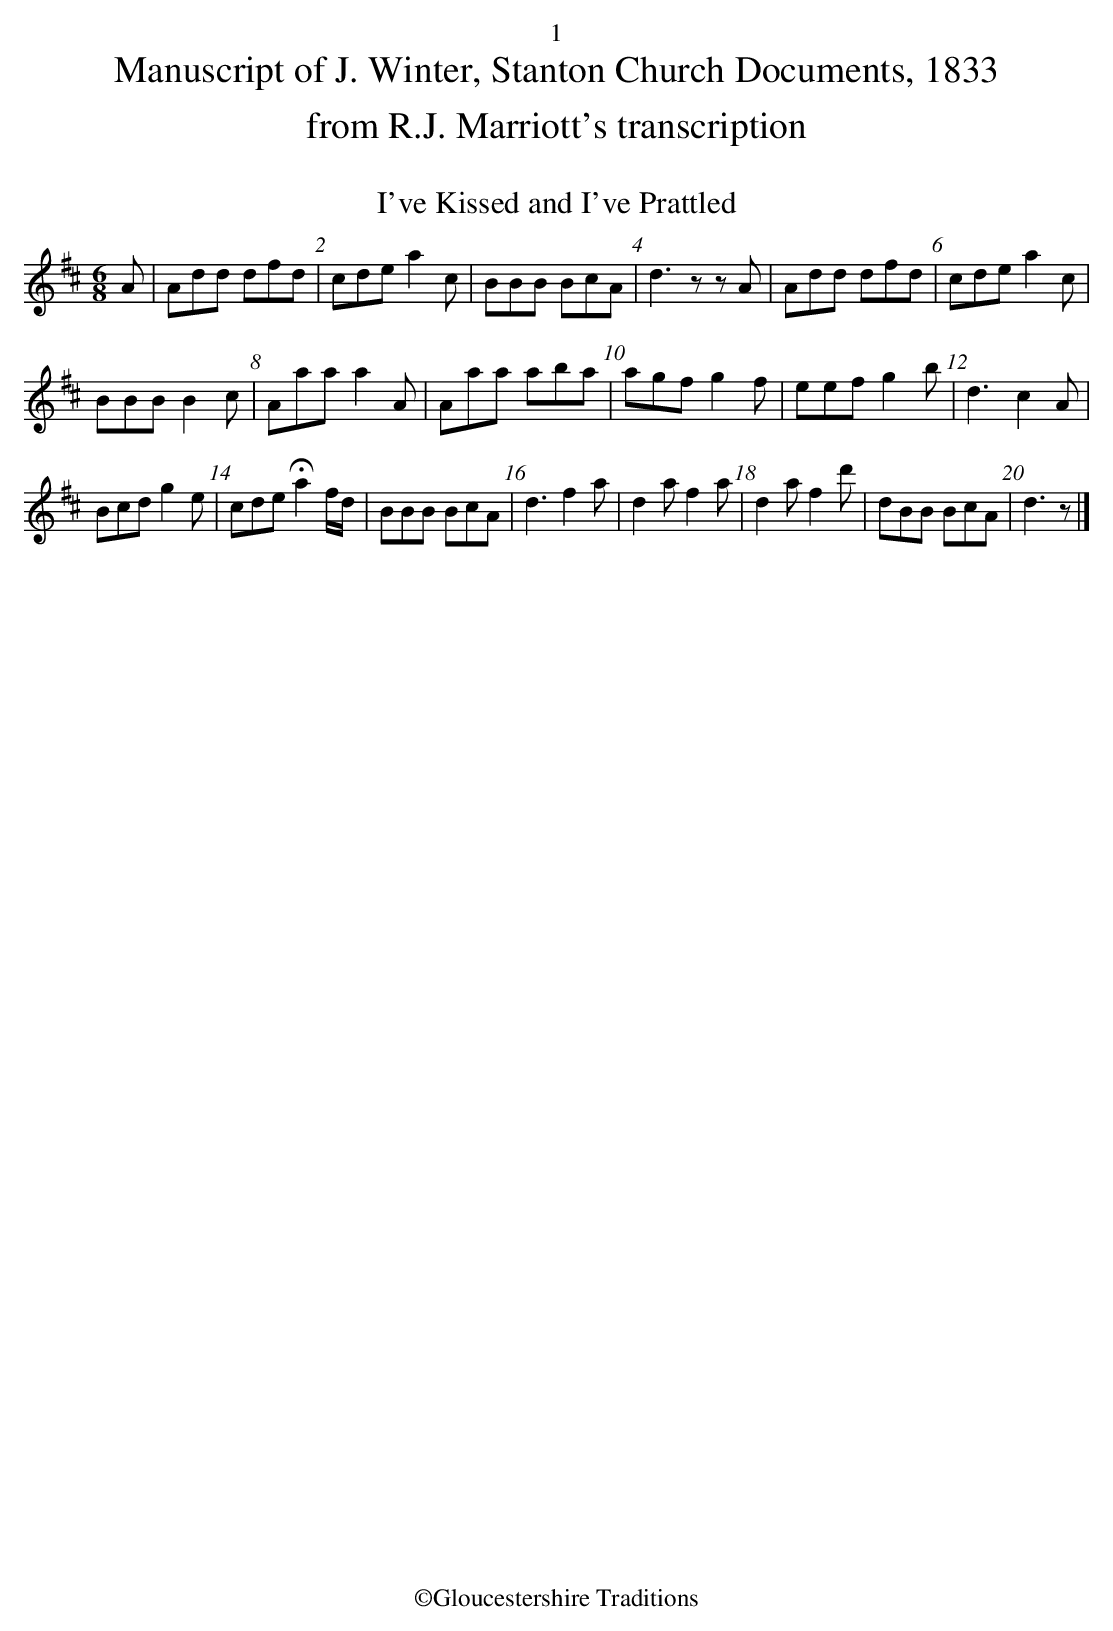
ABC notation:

X:1
T:I've Kissed and I've Prattled
M:6/8
L:1/8
K:D
A|Add dfd|cde a2c|BBB BcA|d3zzA|Add dfd|cde a2c|
BBB B2c|Aaa a2A|Aaa aba|agf g2f|eef g2b|d3 c2A|
Bcd g2e|cde Ha2 f/d/|BBB BcA|d3f2a|d2af2a|d2af2d'|dBB BcA|d3z|]
